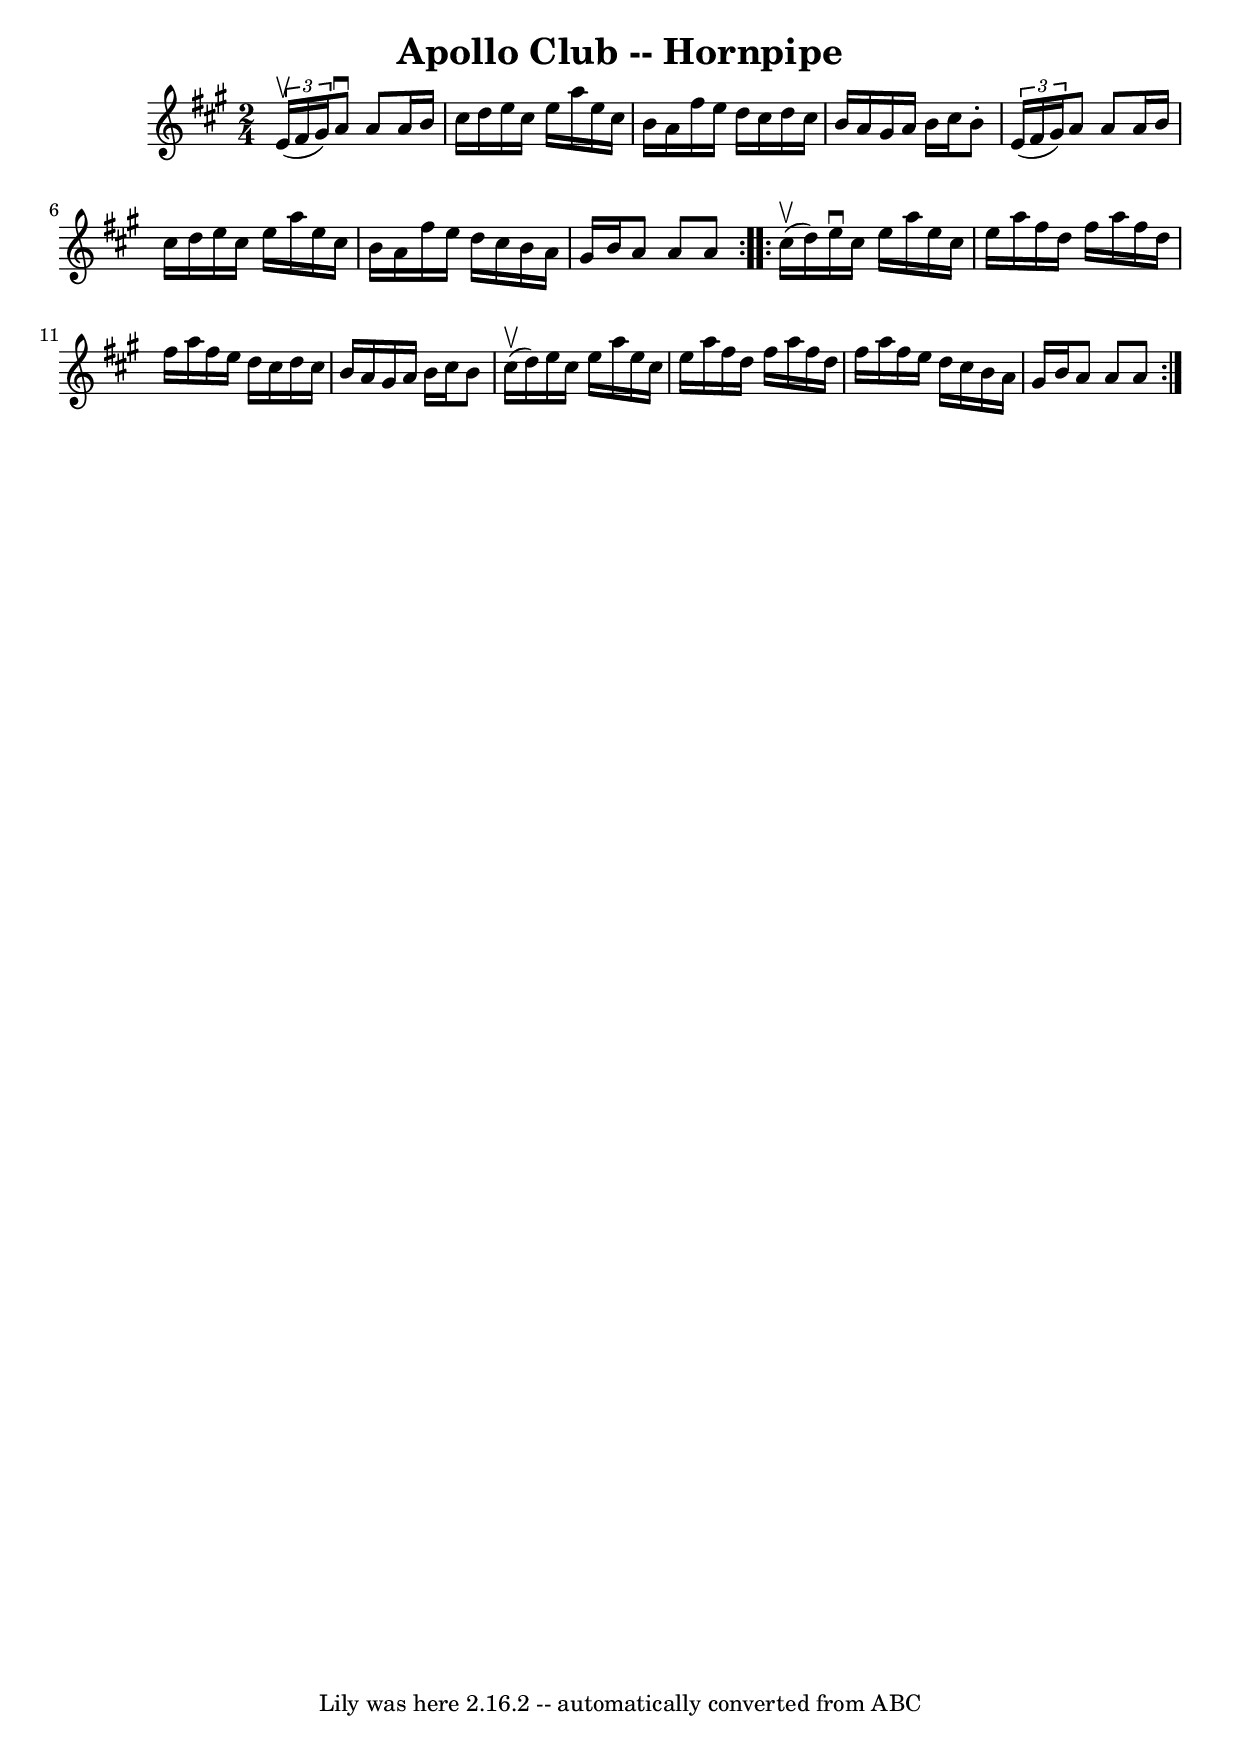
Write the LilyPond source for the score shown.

\version "2.7.40"
\include "Mammoth.ily"
\header {
	%% book = "Cole's 1000 Fiddle Tunes"
	crossRefNumber = "1"
	footnotes = ""
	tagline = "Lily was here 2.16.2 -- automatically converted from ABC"
	title = "Apollo Club -- Hornpipe"
}
voicedefault =  {


\repeat volta 2 {
\time 2/4 \key a \major   \times 2/3 { e'16 (^\upbow fis'16 gis'16) 
} |
 a'8^\downbow a'8 a'16 b'16 cis''16 d''16  |
  
 e''16 cis''16 e''16 a''16 e''16 cis''16 b'16 a'16  
|
 fis''16 e''16 d''16 cis''16 d''16 cis''16 b'16    
a'16  |
 gis'16 a'16 b'16 cis''16 b'8 -.   \times 2/3 {   
e'16 (fis'16 gis'16) } |
 a'8 a'8 a'16 b'16    
cis''16 d''16  |
 e''16 cis''16 e''16 a''16 e''16    
cis''16 b'16 a'16  |
 fis''16 e''16 d''16 cis''16    
b'16 a'16 gis'16 b'16  |
 a'8 a'8 a'8  }     
\repeat volta 2 { cis''16 (^\upbow d''16) |
 e''16^\downbow   
cis''16 e''16 a''16 e''16 cis''16 e''16 a''16  |
   
fis''16 d''16 fis''16 a''16 fis''16 d''16 fis''16 a''16  
|
 fis''16 e''16 d''16 cis''16 d''16 cis''16 b'16    
a'16  |
 gis'16 a'16 b'16 cis''16 b'8 cis''16 (^\upbow 
 d''16) |
 e''16 cis''16 e''16 a''16 e''16 cis''16 
 e''16 a''16  |
 fis''16 d''16 fis''16 a''16 fis''16   
 d''16 fis''16 a''16  |
 fis''16 e''16 d''16 cis''16    
b'16 a'16 gis'16 b'16  |
 a'8 a'8 a'8  }   
}

\score{
    <<

	\context Staff="default"
	{
	    \voicedefault 
	}

    >>
	\layout {
	}
	\midi {}
}
